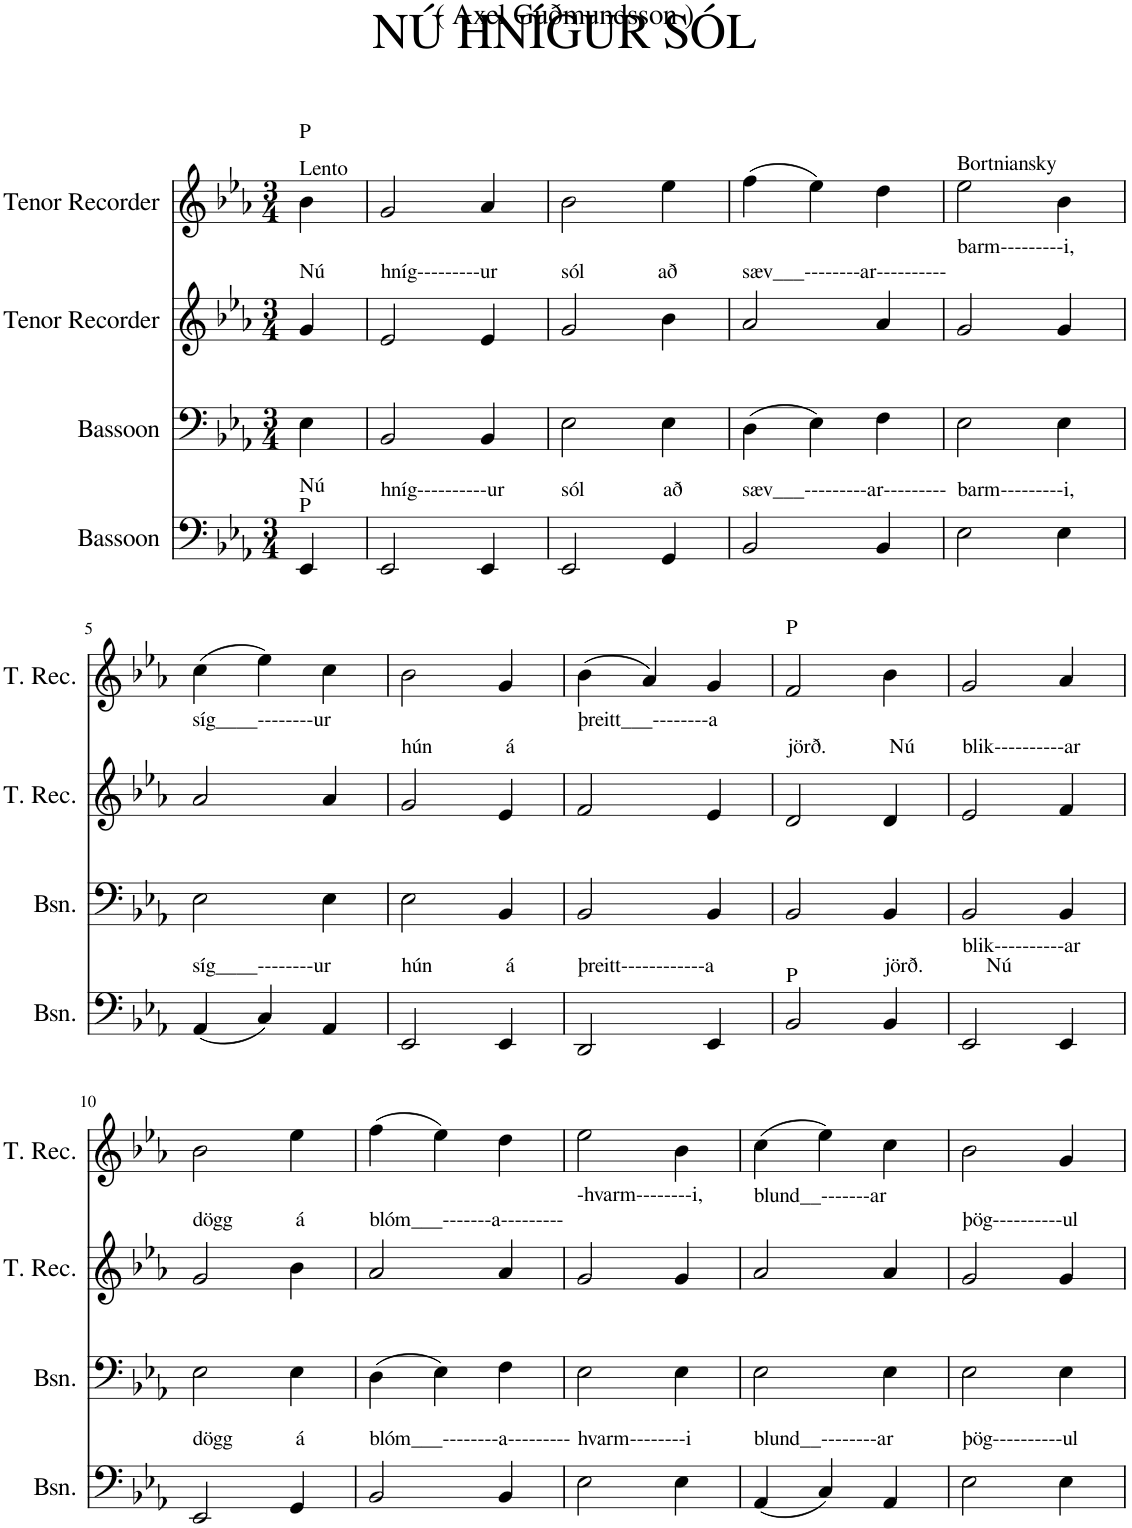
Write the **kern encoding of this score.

**kern	**kern	**kern	**kern
*part4	*part3	*part2	*part1
*staff4	*staff3	*staff2	*staff1
*I"Bassoon	*I"Bassoon	*I"Tenor Recorder	*I"Tenor Recorder
*I'Bsn.	*I'Bsn.	*I'T. Rec.	*I'T. Rec.
*clefF4	*clefF4	*clefG2	*clefG2
*k[b-e-a-]	*k[b-e-a-]	*k[b-e-a-]	*k[b-e-a-]
*M3/4	*M3/4	*M3/4	*M3/4
=	=	=	=
!	!	!	!LO:TX:a:t=Lento
!	!	!	!LO:TX:a:t=P
!	!	!LO:TX:a:t=Nú	!
!LO:TX:a:t=P	!	!	!
!LO:TX:a:t=Nú	!	!	!
4EE-/	4E-\	4g/	4b-\
=1	=1	=1	=1
!	!	!LO:TX:a:t=hníg---------ur	!
!LO:TX:a:t=hníg----------ur	!	!	!
2EE-/	2BB-/	2e-/	2g/
4EE-/	4BB-/	4e-/	4a-/
=2	=2	=2	=2
!	!	!LO:TX:a:t=sól              að	!
!LO:TX:a:t=sól               að	!	!	!
2EE-/	2E-\	2g/	2b-\
4GG/	4E-\	4b-\	4ee-\
=3	=3	=3	=3
!	!	!LO:TX:a:t=sæv___--------ar----------	!
!LO:TX:a:t=sæv___---------ar---------	!	!	!
2BB-/	(4D\	2a-/	(4ff\
.	4E-\)	.	4ee-\)
4BB-/	4F\	4a-/	4dd\
=4	=4	=4	=4
!	!	!	!LO:TX:a:t=Bortniansky
!	!	!LO:TX:a:t=barm---------i,	!
!LO:TX:a:t=barm---------i,	!	!	!
2E-\	2E-\	2g/	2ee-\
4E-\	4E-\	4g/	4b-\
!!LO:LB:g=z
=5	=5	=5	=5
!	!	!LO:TX:a:t=síg____--------ur	!
!LO:TX:a:t=síg____--------ur	!	!	!
(4AA-/	2E-\	2a-/	(4cc\
4C/)	.	.	4ee-\)
4AA-/	4E-\	4a-/	4cc\
=6	=6	=6	=6
!	!	!LO:TX:a:t=hún              á	!
!LO:TX:a:t=hún              á	!	!	!
2EE-/	2E-\	2g/	2b-\
4EE-/	4BB-/	4e-/	4g/
=7	=7	=7	=7
!	!	!LO:TX:a:t=þreitt___--------a	!
!LO:TX:a:t=þreitt------------a	!	!	!
2DD/	2BB-/	2f/	(4b-\
.	.	.	4a-/)
4EE-/	4BB-/	4e-/	4g/
=8	=8	=8	=8
!	!	!	!LO:TX:a:t=P
!	!	!LO:TX:a:t=jörð.            Nú	!
!LO:TX:a:t=P	!	!	!
2BB-/	2BB-/	2d/	2f/
!LO:TX:a:t=jörð.            Nú	!	!	!
4BB-/	4BB-/	4d/	4b-\
=9	=9	=9	=9
!	!	!LO:TX:a:t=blik----------ar	!
!LO:TX:a:t=blik----------ar	!	!	!
2EE-/	2BB-/	2e-/	2g/
4EE-/	4BB-/	4f/	4a-/
!!LO:LB:g=z
=10	=10	=10	=10
!	!	!LO:TX:a:t=dögg            á	!
!LO:TX:a:t=dögg            á	!	!	!
2EE-/	2E-\	2g/	2b-\
4GG/	4E-\	4b-\	4ee-\
=11	=11	=11	=11
!	!	!LO:TX:a:t=blóm___-------a---------	!
!LO:TX:a:t=blóm___--------a---------	!	!	!
2BB-/	(4D\	2a-/	(4ff\
.	4E-\)	.	4ee-\)
4BB-/	4F\	4a-/	4dd\
=12	=12	=12	=12
!	!	!LO:TX:a:t=-hvarm--------i,	!
!LO:TX:a:t=hvarm--------i	!	!	!
2E-\	2E-\	2g/	2ee-\
4E-\	4E-\	4g/	4b-\
=13	=13	=13	=13
!	!	!LO:TX:a:t=blund__-------ar	!
!LO:TX:a:t=blund__--------ar	!	!	!
(4AA-/	2E-\	2a-/	(4cc\
4C/)	.	.	4ee-\)
4AA-/	4E-\	4a-/	4cc\
=14	=14	=14	=14
!	!	!LO:TX:a:t=þög----------ul	!
!LO:TX:a:t=þög----------ul	!	!	!
2E-\	2E-\	2g/	2b-\
4E-\	4E-\	4g/	4g/
=	=	=	=
*-	*-	*-	*-
